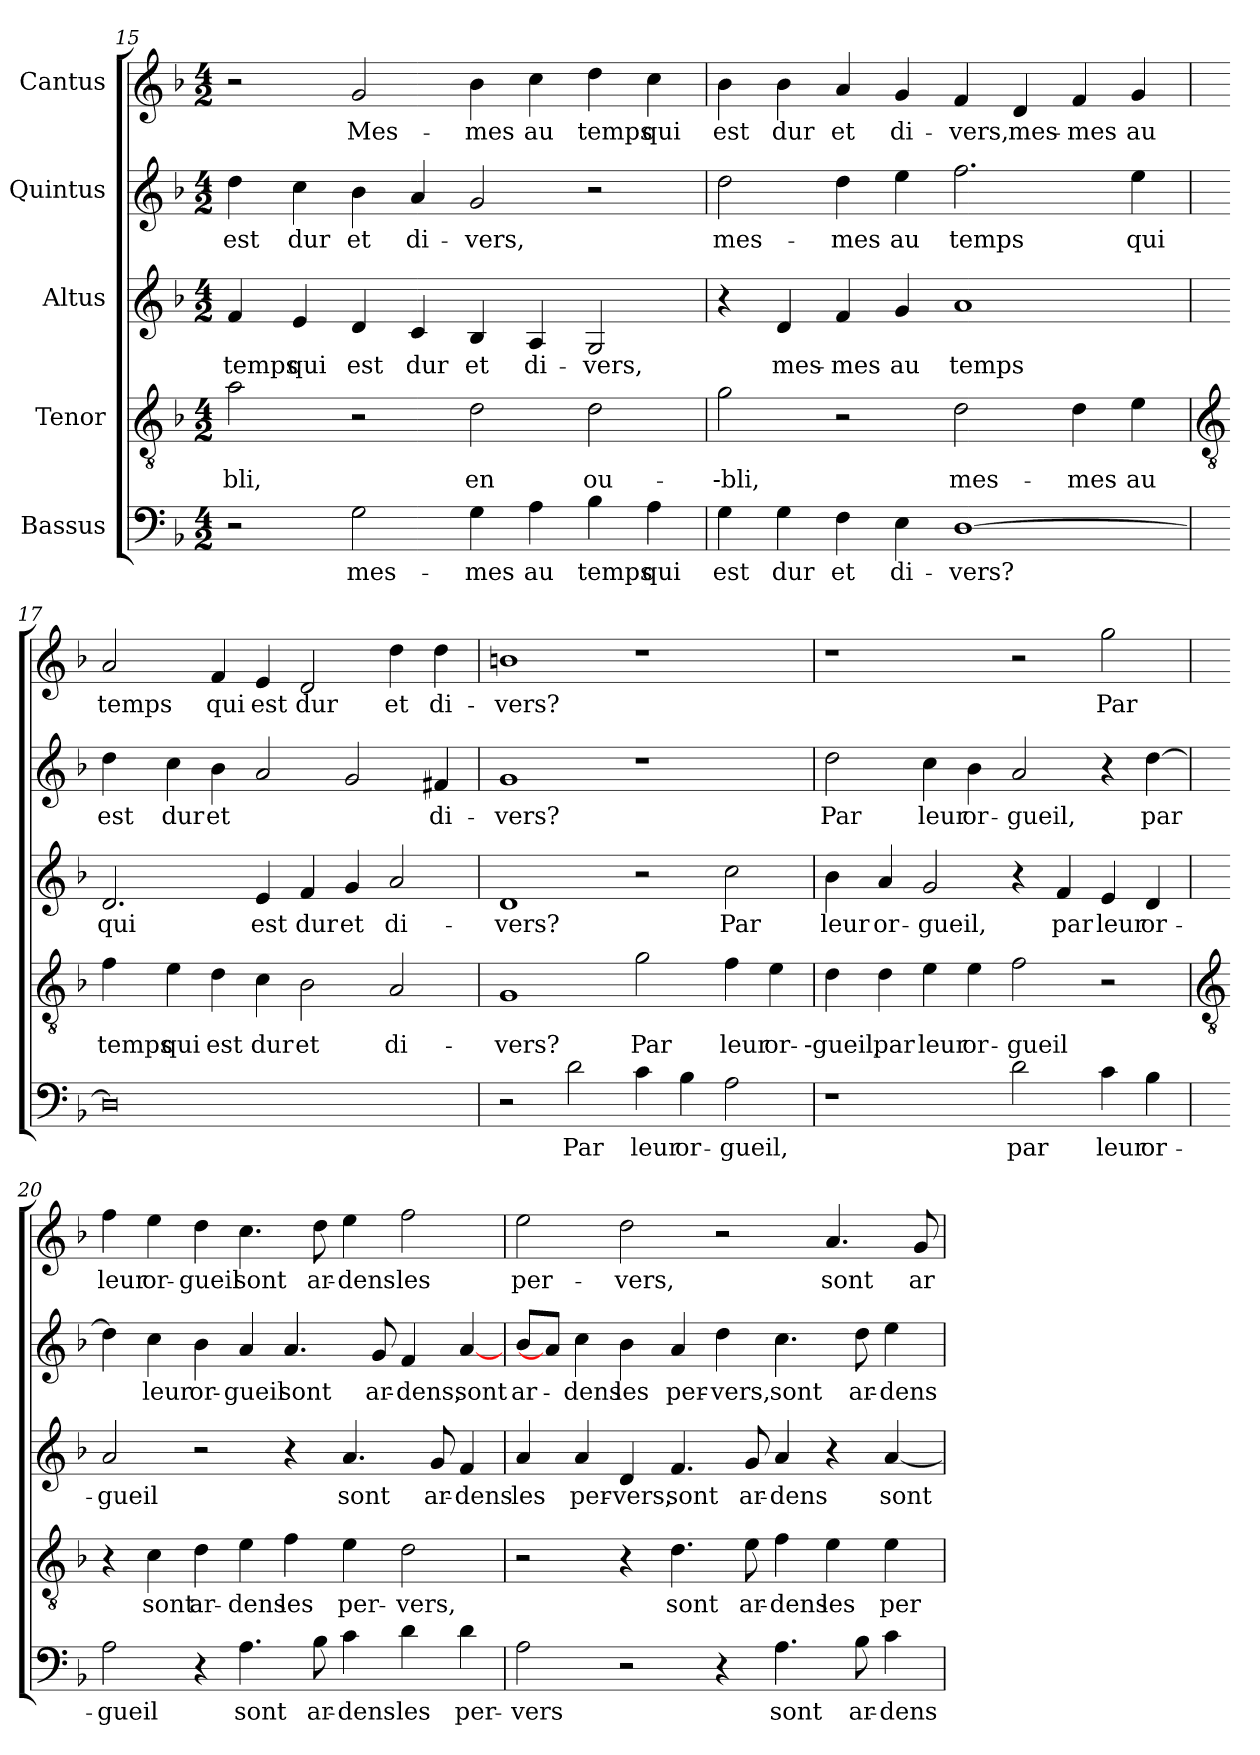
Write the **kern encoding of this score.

**kern	**text	**kern	**text	**kern	**text	**kern	**text	**kern	**text
*part5	*part5	*part4	*part4	*part3	*part3	*part2	*part2	*part1	*part1
*staff5	*staff5	*staff4	*staff4	*staff3	*staff3	*staff2	*staff2	*staff1	*staff1
*I"Bassus	*	*I"Tenor	*	*I"Altus	*	*I"Quintus	*	*I"Cantus	*
!!LO:LB:g=z
*clefF4	*	*clefGv2	*	*clefG2	*	*clefG2	*	*clefG2	*
*k[b-]	*	*k[b-]	*	*k[b-]	*	*k[b-]	*	*k[b-]	*
*F:	*	*F:	*	*F:	*	*F:	*	*F:	*
*M4/2	*	*M4/2	*	*M4/2	*	*M4/2	*	*M4/2	*
=15	=15	=15	=15	=15	=15	=15	=15	=15	=15
!	!	!	!LO:LY:b	!	!LO:LY:b	!	!LO:LY:b	!	!
2r	.	2a	-bli,	4f	temps	4dd	est	2r	.
!	!	!	!	!	!LO:LY:b	!	!LO:LY:b	!	!
.	.	.	.	4e	qui	4cc	dur	.	.
!	!LO:LY:b	!	!	!	!LO:LY:b	!	!LO:LY:b	!	!LO:LY:b
2G	mes-	2r	.	4d	est	4b-	et	2g	Mes-
!	!	!	!	!	!LO:LY:b	!	!LO:LY:b	!	!
.	.	.	.	4c	dur	4a	di-	.	.
!	!LO:LY:b	!	!LO:LY:b	!	!LO:LY:b	!	!LO:LY:b	!	!LO:LY:b
4G	-mes	2d	en	4B-	et	2g	-vers,	4b-	-mes
!	!LO:LY:b	!	!	!	!LO:LY:b	!	!	!	!LO:LY:b
4A	au	.	.	4A	di-	.	.	4cc	au
!	!LO:LY:b	!	!LO:LY:b	!	!LO:LY:b	!	!	!	!LO:LY:b
4B-	temps	2d	ou-	2G	-vers,	2r	.	4dd	temps
!	!LO:LY:b	!	!	!	!	!	!	!	!LO:LY:b
4A	qui	.	.	.	.	.	.	4cc	qui
=16	=16	=16	=16	=16	=16	=16	=16	=16	=16
!	!LO:LY:b	!	!LO:LY:b	!	!	!	!LO:LY:b	!	!LO:LY:b
4G	est	2g	--bli,	4r	.	2dd	mes-	4b-	est
!	!LO:LY:b	!	!	!	!LO:LY:b	!	!	!	!LO:LY:b
4G	dur	.	.	4d	mes-	.	.	4b-	dur
!	!LO:LY:b	!	!	!	!LO:LY:b	!	!LO:LY:b	!	!LO:LY:b
4F	et	2r	.	4f	-mes	4dd	-mes	4a	et
!	!LO:LY:b	!	!	!	!LO:LY:b	!	!LO:LY:b	!	!LO:LY:b
4E	di-	.	.	4g	au	4ee	au	4g	di-
!	!LO:LY:b	!	!LO:LY:b	!	!LO:LY:b	!	!LO:LY:b	!	!LO:LY:b
[1D	-vers?	2d	mes-	1a	temps	2.ff	temps	4f	-vers,
!	!	!	!	!	!	!	!	!	!LO:LY:b
.	.	.	.	.	.	.	.	4d	mes-
!	!	!	!LO:LY:b	!	!	!	!	!	!LO:LY:b
.	.	4d	-mes	.	.	.	.	4f	-mes
!	!	!	!LO:LY:b	!	!	!	!LO:LY:b	!	!LO:LY:b
.	.	4e	au	.	.	4ee	qui	4g	au
!!LO:LB:g=z
=17	=17	=17	=17	=17	=17	=17	=17	=17	=17
*	*	*clefGv2	*	*	*	*	*	*	*
!	!	!	!LO:LY:b	!	!LO:LY:b	!	!LO:LY:b	!	!LO:LY:b
0D]	.	4f	temps	2.d	qui	4dd	est	2a	temps
!	!	!	!LO:LY:b	!	!	!	!LO:LY:b	!	!
.	.	4e	qui	.	.	4cc	dur	.	.
!	!	!	!LO:LY:b	!	!	!	!LO:LY:b	!	!LO:LY:b
.	.	4d	est	.	.	4b-	et	4f	qui
!	!	!	!LO:LY:b	!	!LO:LY:b	!	!	!	!LO:LY:b
.	.	4c	dur	4e	est	2a	.	4e	est
!	!	!	!LO:LY:b	!	!LO:LY:b	!	!	!	!LO:LY:b
.	.	2B-	et	4f	dur	.	.	2d	dur
!	!	!	!	!	!LO:LY:b	!	!	!	!
.	.	.	.	4g	et	2g	.	.	.
!	!	!	!LO:LY:b	!	!LO:LY:b	!	!	!	!LO:LY:b
.	.	2A	di-	2a	di-	.	.	4dd	et
!	!	!	!	!	!	!	!LO:LY:b	!	!LO:LY:b
.	.	.	.	.	.	4f#X	di-	4dd	di-
=18	=18	=18	=18	=18	=18	=18	=18	=18	=18
!	!	!	!LO:LY:b	!	!LO:LY:b	!	!LO:LY:b	!	!LO:LY:b
2r	.	1G	-vers?	1d	-vers?	1g	-vers?	1bn	-vers?
!	!LO:LY:b	!	!	!	!	!	!	!	!
2d	Par	.	.	.	.	.	.	.	.
!	!LO:LY:b	!	!LO:LY:b	!	!	!	!	!	!
4c	leur	2g	Par	2r	.	1r	.	1r	.
!	!LO:LY:b	!	!	!	!	!	!	!	!
4B-	or-	.	.	.	.	.	.	.	.
!	!LO:LY:b	!	!LO:LY:b	!	!LO:LY:b	!	!	!	!
2A	-gueil,	4f	leur	2cc	Par	.	.	.	.
!	!	!	!LO:LY:b	!	!	!	!	!	!
.	.	4e	or-	.	.	.	.	.	.
=19	=19	=19	=19	=19	=19	=19	=19	=19	=19
!	!	!	!LO:LY:b	!	!LO:LY:b	!	!LO:LY:b	!	!
1r	.	4d	--gueil,	4b-	leur	2dd	Par	1r	.
!	!	!	!LO:LY:b	!	!LO:LY:b	!	!	!	!
.	.	4d	par	4a	or-	.	.	.	.
!	!	!	!LO:LY:b	!	!LO:LY:b	!	!LO:LY:b	!	!
.	.	4e	leur	2g	-gueil,	4cc	leur	.	.
!	!	!	!LO:LY:b	!	!	!	!LO:LY:b	!	!
.	.	4e	or-	.	.	4b-	or-	.	.
!	!LO:LY:b	!	!LO:LY:b	!	!	!	!LO:LY:b	!	!
2d	par	2f	-gueil	4r	.	2a	-gueil,	2r	.
!	!	!	!	!	!LO:LY:b	!	!	!	!
.	.	.	.	4f	par	.	.	.	.
!	!LO:LY:b	!	!	!	!LO:LY:b	!	!	!	!LO:LY:b
4c	leur	2r	.	4e	leur	4r	.	2gg	Par
!	!LO:LY:b	!	!	!	!LO:LY:b	!	!LO:LY:b	!	!
4B-	or-	.	.	4d	or-	[4dd	par	.	.
!!LO:LB:g=z
=20	=20	=20	=20	=20	=20	=20	=20	=20	=20
*	*	*clefGv2	*	*	*	*	*	*	*
!	!LO:LY:b	!	!	!	!LO:LY:b	!	!	!	!LO:LY:b
2A	-gueil	4r	.	2a	-gueil	4dd]	.	4ff	leur
!	!	!	!LO:LY:b	!	!	!	!LO:LY:b	!	!LO:LY:b
.	.	4c	sont	.	.	4cc	leur	4ee	or-
!	!	!	!LO:LY:b	!	!	!	!LO:LY:b	!	!LO:LY:b
4r	.	4d	ar-	2r	.	4b-	or-	4dd	-gueil
!	!LO:LY:b	!	!LO:LY:b	!	!	!	!LO:LY:b	!	!LO:LY:b
4.A	sont	4e	-dens	.	.	4a	-gueil	4.cc	sont
!	!	!	!LO:LY:b	!	!	!	!LO:LY:b	!	!
.	.	4f	les	4r	.	4.a	sont	.	.
!	!LO:LY:b	!	!	!	!	!	!	!	!LO:LY:b
8B-	ar-	.	.	.	.	.	.	8dd	ar-
!	!LO:LY:b	!	!LO:LY:b	!	!LO:LY:b	!	!	!	!LO:LY:b
4c	-dens	4e	per-	4.a	sont	.	.	4ee	-dens
!	!	!	!	!	!	!	!LO:LY:b	!	!
.	.	.	.	.	.	8g	ar-	.	.
!	!LO:LY:b	!	!LO:LY:b	!	!	!	!LO:LY:b	!	!LO:LY:b
4d	les	2d	-vers,	.	.	4f	-dens,	2ff	les
!	!	!	!	!	!LO:LY:b	!	!	!	!
.	.	.	.	8g	ar-	.	.	.	.
!	!LO:LY:b	!	!	!	!LO:LY:b	!	!LO:LY:b	!	!
4d	per-	.	.	4f	-dens	[4a	sont	.	.
=21	=21	=21	=21	=21	=21	=21	=21	=21	=21
!	!LO:LY:b	!	!	!	!LO:LY:b	!	!LO:LY:b	!	!LO:LY:b
2A	-vers	2r	.	4a	les	8b-/L	ar-	2ee	per-
.	.	.	.	.	.	8a/J]	.	.	.
!	!	!	!	!	!LO:LY:b	!	!LO:LY:b	!	!
.	.	.	.	4a	per-	4cc	-dens	.	.
!	!	!	!	!	!LO:LY:b	!	!LO:LY:b	!	!LO:LY:b
2r	.	4r	.	4d	-vers,	4b-	les	2dd	-vers,
!	!	!	!LO:LY:b	!	!LO:LY:b	!	!LO:LY:b	!	!
.	.	4.d	sont	4.f	sont	4a	per-	.	.
!	!	!	!	!	!	!	!LO:LY:b	!	!
4r	.	.	.	.	.	4dd	-vers,	2r	.
!	!	!	!LO:LY:b	!	!LO:LY:b	!	!	!	!
.	.	8e	ar-	8g	ar-	.	.	.	.
!	!LO:LY:b	!	!LO:LY:b	!	!LO:LY:b	!	!LO:LY:b	!	!
4.A	sont	4f	-dens	4a	-dens	4.cc	sont	.	.
!	!	!	!LO:LY:b	!	!	!	!	!	!LO:LY:b
.	.	4e	les	4r	.	.	.	4.a	sont
!	!LO:LY:b	!	!	!	!	!	!LO:LY:b	!	!
8B-	ar-	.	.	.	.	8dd	ar-	.	.
!	!LO:LY:b	!	!LO:LY:b	!	!LO:LY:b	!	!LO:LY:b	!	!
4c	-dens	4e	per-	[4a	sont	4ee	-dens	.	.
!	!	!	!	!	!	!	!	!	!LO:LY:b
.	.	.	.	.	.	.	.	8g	ar-
=	=	=	=	=	=	=	=	=	=
*-	*-	*-	*-	*-	*-	*-	*-	*-	*-
